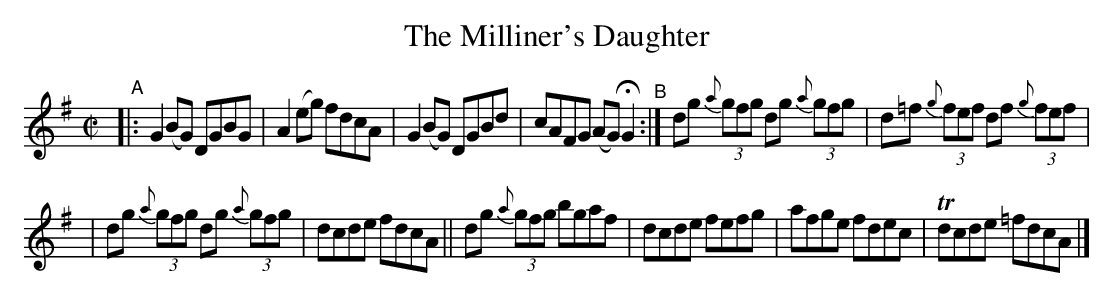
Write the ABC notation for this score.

X:1
T: The Milliner's Daughter
M: C|
L: 1/8
K: G
"^A"\
|: G2 (BG) DGBG | A2(eg) fdcA | G2(BG) DGBd | cAFG (AG)HG2 "^B":| dg (3{a}gfg dg (3{a}gfg | d=f (3{g}fef df (3{g}fef |
| dg (3{a}gfg dg (3{a}gfg | dcde fdcA || dg (3{a}gfg bgaf | dcde fefg | afge fdec | Tdcde =fdcA |]
